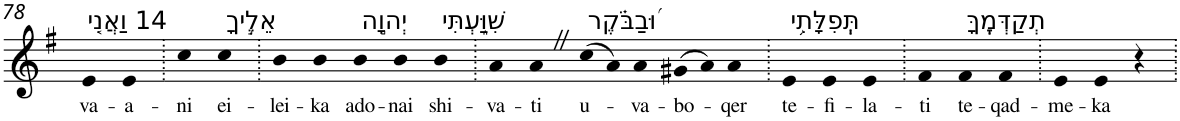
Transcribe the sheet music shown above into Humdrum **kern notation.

**kern	**text
*part1	*part1
*staff1	*staff1
*I"Piano	*
*I'Pno	*
!!LO:PB:g=z
*clefG2	*
*k[f#]	*
*G:	*
=78	=78
!LO:TX:a:t=14 וַאֲנִ֤י	!
!	!LO:LY:b
4e	va-
!	!LO:LY:b
4e	-a-
=79.	=79.
!	!LO:LY:b
4cc	-ni
!LO:TX:a:t=אֵלֶ֣יךָ	!
!	!LO:LY:b
4cc	ei-
=80.	=80.
!	!LO:LY:b
4b	-lei-
!	!LO:LY:b
4b	-ka
!LO:TX:a:t=יְהוָ֣ה	!
!	!LO:LY:b
4b	ado-
!	!LO:LY:b
4b	-nai
!LO:TX:a:t=שִׁוַּ֑עְתִּי	!
!	!LO:LY:b
4b	shi-
=81.	=81.
!	!LO:LY:b
4a	-va-
!	!LO:LY:b
4aZ	-ti
!LO:TX:a:t=וּ֝בַבֹּ֗קֶר	!
!	!LO:LY:b
(>8cc	u-
8a)	.
!	!LO:LY:b
4a	-va-
!	!LO:LY:b
(>8g#X	-bo-
8a)	.
!	!LO:LY:b
4a	-qer
=82.	=82.
!LO:TX:a:t=תְּֽפִלָּתִ֥י	!
!	!LO:LY:b
4e	te-
!	!LO:LY:b
4e	-fi-
!	!LO:LY:b
4e	-la-
=83.	=83.
!	!LO:LY:b
4f#	-ti
!LO:TX:a:t=תְקַדְּמֶֽךָּ	!
!	!LO:LY:b
4f#	te-
!	!LO:LY:b
4f#	-qad-
=84.	=84.
!	!LO:LY:b
4e	-me-
!	!LO:LY:b
4e	-ka
4r	.
=.	=.
*-	*-
